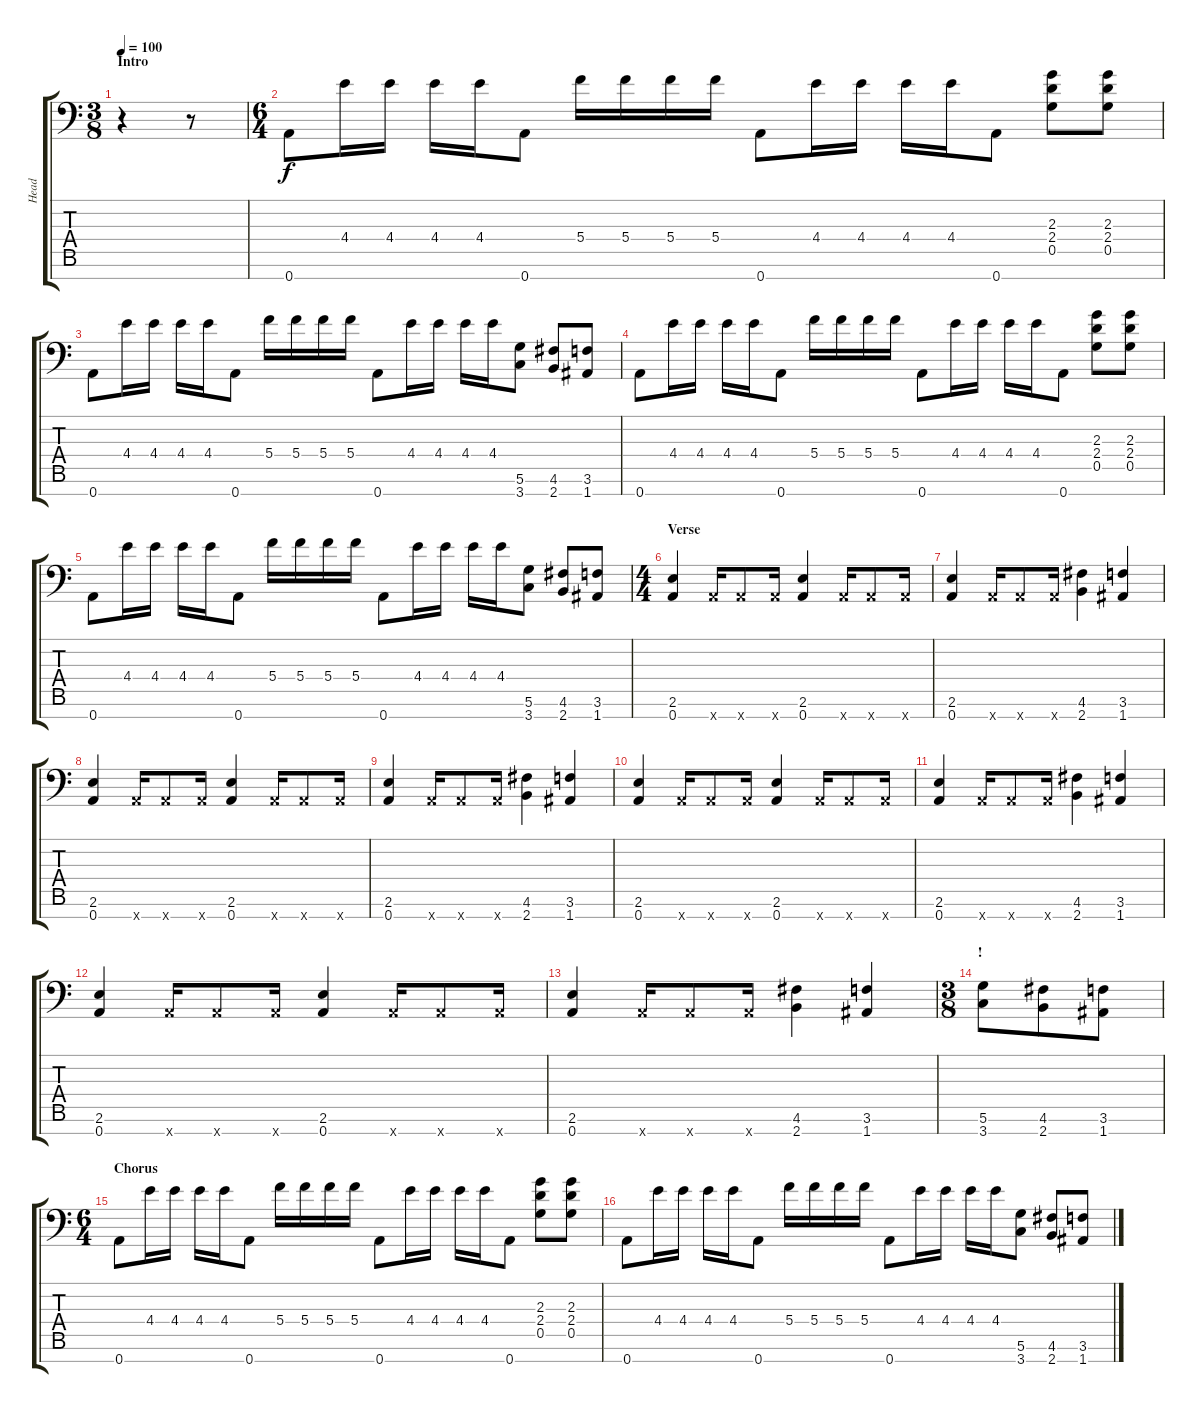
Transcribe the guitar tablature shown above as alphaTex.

\track ("Head" "Head") {instrument distortionguitar}
\staff {score tabs}
\tuning (D4 A3 F3 C3 G2 D2 A1) {hide}
\ts (3 8)
\section ("" "Intro")
\tempo 100
\clef f4
\ks c
r.4{dy f instrument distortionguitar} r.8 |
\ts (6 4)
0.7.8 4.4.16 4.4.16 4.4.16 4.4.16 0.7.8 5.4.16 5.4.16 5.4.16 5.4.16 0.7.8 4.4.16 4.4.16 4.4.16 4.4.16 0.7.8 (2.3 2.4 0.5).8 (2.3 2.4 0.5).8 |
0.7.8 4.4.16 4.4.16 4.4.16 4.4.16 0.7.8 5.4.16 5.4.16 5.4.16 5.4.16 0.7.8 4.4.16 4.4.16 4.4.16 4.4.16 (5.6 3.7).8 (4.6 2.7).8 (3.6 1.7).8 |
0.7.8 4.4.16 4.4.16 4.4.16 4.4.16 0.7.8 5.4.16 5.4.16 5.4.16 5.4.16 0.7.8 4.4.16 4.4.16 4.4.16 4.4.16 0.7.8 (2.3 2.4 0.5).8 (2.3 2.4 0.5).8 |
0.7.8 4.4.16 4.4.16 4.4.16 4.4.16 0.7.8 5.4.16 5.4.16 5.4.16 5.4.16 0.7.8 4.4.16 4.4.16 4.4.16 4.4.16 (5.6 3.7).8 (4.6 2.7).8 (3.6 1.7).8 |
\ts (4 4)
\section ("" "Verse")
(2.6 0.7).4 0.7{x}.16 0.7{x}.8 0.7{x}.16 (2.6 0.7).4 0.7{x}.16 0.7{x}.8 0.7{x}.16 |
(2.6 0.7).4 0.7{x}.16 0.7{x}.8 0.7{x}.16 (4.6 2.7).4 (3.6 1.7).4 |
(2.6 0.7).4 0.7{x}.16 0.7{x}.8 0.7{x}.16 (2.6 0.7).4 0.7{x}.16 0.7{x}.8 0.7{x}.16 |
(2.6 0.7).4 0.7{x}.16 0.7{x}.8 0.7{x}.16 (4.6 2.7).4 (3.6 1.7).4 |
(2.6 0.7).4 0.7{x}.16 0.7{x}.8 0.7{x}.16 (2.6 0.7).4 0.7{x}.16 0.7{x}.8 0.7{x}.16 |
(2.6 0.7).4 0.7{x}.16 0.7{x}.8 0.7{x}.16 (4.6 2.7).4 (3.6 1.7).4 |
(2.6 0.7).4 0.7{x}.16 0.7{x}.8 0.7{x}.16 (2.6 0.7).4 0.7{x}.16 0.7{x}.8 0.7{x}.16 |
(2.6 0.7).4 0.7{x}.16 0.7{x}.8 0.7{x}.16 (4.6 2.7).4 (3.6 1.7).4 |
\ts (3 8)
\section ("" "!")
(5.6 3.7).8 (4.6 2.7).8 (3.6 1.7).8 |
\ts (6 4)
\section ("" "Chorus")
0.7.8 4.4.16 4.4.16 4.4.16 4.4.16 0.7.8 5.4.16 5.4.16 5.4.16 5.4.16 0.7.8 4.4.16 4.4.16 4.4.16 4.4.16 0.7.8 (2.3 2.4 0.5).8 (2.3 2.4 0.5).8 |
0.7.8 4.4.16 4.4.16 4.4.16 4.4.16 0.7.8 5.4.16 5.4.16 5.4.16 5.4.16 0.7.8 4.4.16 4.4.16 4.4.16 4.4.16 (5.6 3.7).8 (4.6 2.7).8 (3.6 1.7).8
